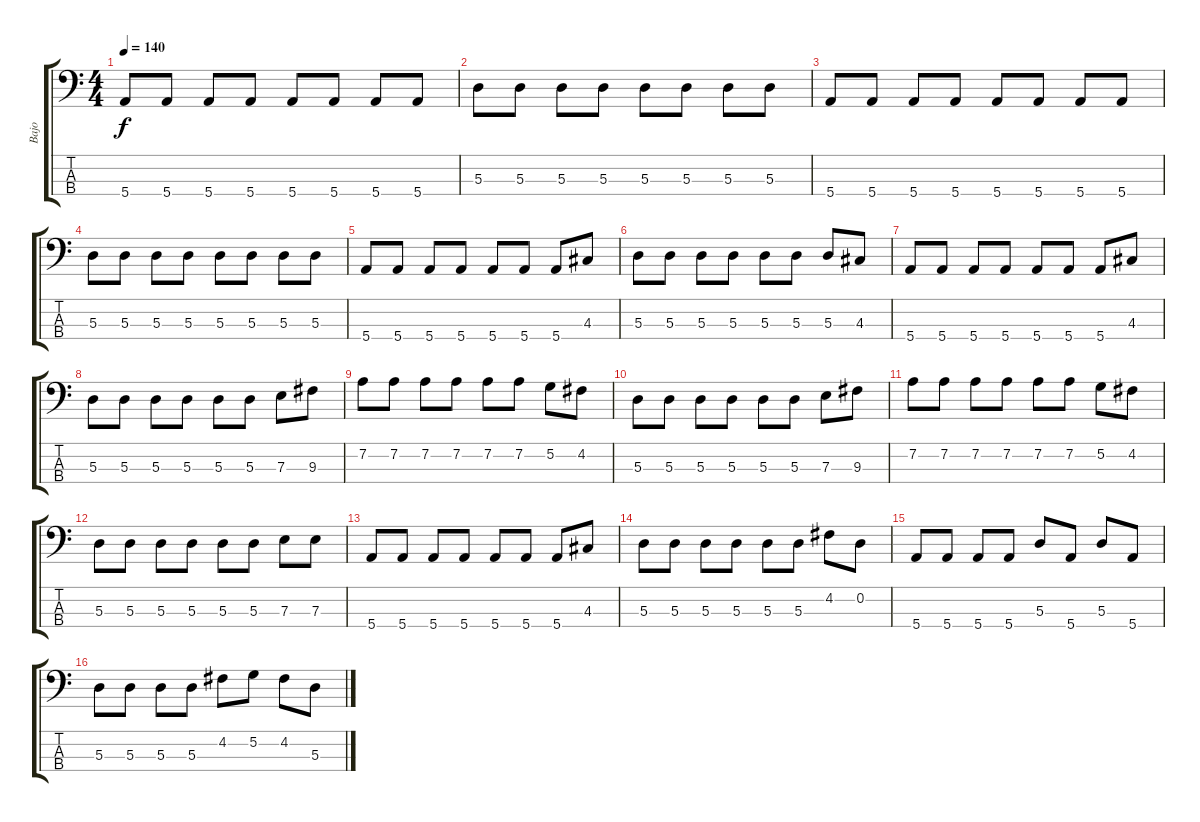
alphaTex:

\track ("Bajo" "Bajo") {instrument electricbassfinger}
\staff {score tabs}
\tuning (G2 D2 A1 E1) {hide}
\ts (4 4)
\tempo 140
\clef f4
\ks c
5.4.8{dy f} 5.4.8 5.4.8 5.4.8 5.4.8 5.4.8 5.4.8 5.4.8 |
5.3.8 5.3.8 5.3.8 5.3.8 5.3.8 5.3.8 5.3.8 5.3.8 |
5.4.8 5.4.8 5.4.8 5.4.8 5.4.8 5.4.8 5.4.8 5.4.8 |
5.3.8 5.3.8 5.3.8 5.3.8 5.3.8 5.3.8 5.3.8 5.3.8 |
5.4.8 5.4.8 5.4.8 5.4.8 5.4.8 5.4.8 5.4.8 4.3.8 |
5.3.8 5.3.8 5.3.8 5.3.8 5.3.8 5.3.8 5.3.8 4.3.8 |
5.4.8 5.4.8 5.4.8 5.4.8 5.4.8 5.4.8 5.4.8 4.3.8 |
5.3.8 5.3.8 5.3.8 5.3.8 5.3.8 5.3.8 7.3.8 9.3.8 |
7.2.8 7.2.8 7.2.8 7.2.8 7.2.8 7.2.8 5.2.8 4.2.8 |
5.3.8 5.3.8 5.3.8 5.3.8 5.3.8 5.3.8 7.3.8 9.3.8 |
7.2.8 7.2.8 7.2.8 7.2.8 7.2.8 7.2.8 5.2.8 4.2.8 |
5.3.8 5.3.8 5.3.8 5.3.8 5.3.8 5.3.8 7.3.8 7.3.8 |
5.4.8 5.4.8 5.4.8 5.4.8 5.4.8 5.4.8 5.4.8 4.3.8 |
5.3.8 5.3.8 5.3.8 5.3.8 5.3.8 5.3.8 4.2.8 0.2.8 |
5.4.8 5.4.8 5.4.8 5.4.8 5.3.8 5.4.8 5.3.8 5.4.8 |
5.3.8 5.3.8 5.3.8 5.3.8 4.2.8 5.2.8 4.2.8 5.3.8
